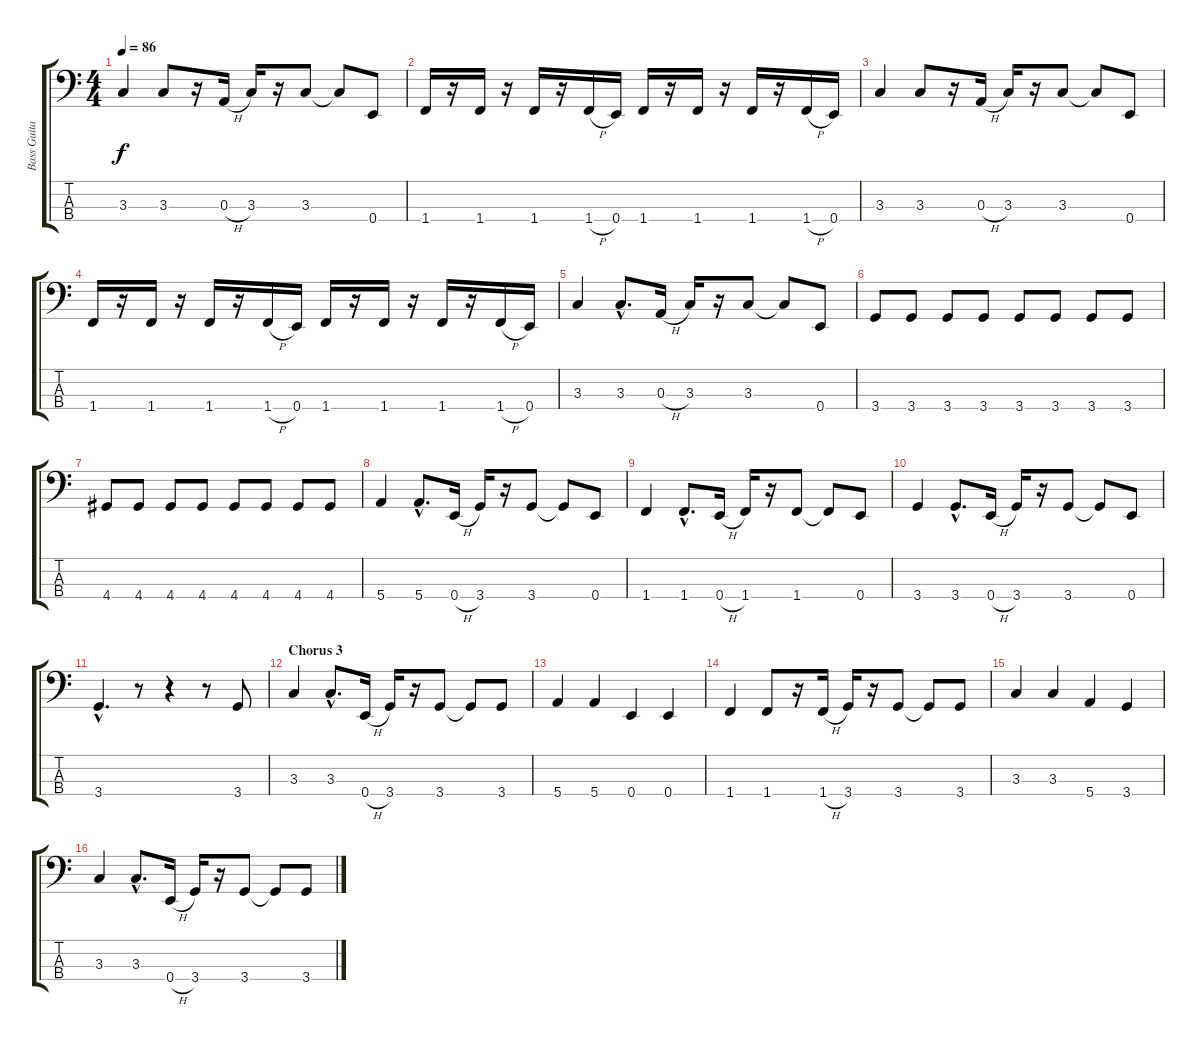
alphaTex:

\track ("Bass Guitar" "Bass Guita") {instrument electricbasspick}
\staff {score tabs}
\tuning (G2 D2 A1 E1) {hide}
\ts (4 4)
\tempo 86
\clef f4
\ks c
3.3.4{dy f} 3.3.8 r.16 0.3{h}.16 3.3.16 r.16 3.3.8 3.3{t}.8 0.4.8 |
1.4.16 r.16 1.4.16 r.16 1.4.16 r.16 1.4{h}.16 0.4.16 1.4.16 r.16 1.4.16 r.16 1.4.16 r.16 1.4{h}.16 0.4.16 |
3.3.4 3.3.8 r.16 0.3{h}.16 3.3.16 r.16 3.3.8 3.3{t}.8 0.4.8 |
1.4.16 r.16 1.4.16 r.16 1.4.16 r.16 1.4{h}.16 0.4.16 1.4.16 r.16 1.4.16 r.16 1.4.16 r.16 1.4{h}.16 0.4.16 |
3.3.4 3.3{hac}.8{d} 0.3{h}.16 3.3.16 r.16 3.3.8 3.3{t}.8 0.4.8 |
3.4.8 3.4.8 3.4.8 3.4.8 3.4.8 3.4.8 3.4.8 3.4.8 |
4.4.8 4.4.8 4.4.8 4.4.8 4.4.8 4.4.8 4.4.8 4.4.8 |
5.4.4 5.4{hac}.8{d} 0.4{h}.16 3.4.16 r.16 3.4.8 3.4{t}.8 0.4.8 |
1.4.4 1.4{hac}.8{d} 0.4{h}.16 1.4.16 r.16 1.4.8 1.4{t}.8 0.4.8 |
3.4.4 3.4{hac}.8{d} 0.4{h}.16 3.4.16 r.16 3.4.8 3.4{t}.8 0.4.8 |
3.4{hac}.4{d} r.8 r.4 r.8 3.4.8 |
\section ("" "Chorus 3")
3.3.4 3.3{hac}.8{d} 0.4{h}.16 3.4.16 r.16 3.4.8 3.4{t}.8 3.4.8 |
5.4.4 5.4.4 0.4.4 0.4.4 |
1.4.4 1.4.8 r.16 1.4{h}.16 3.4.16 r.16 3.4.8 3.4{t}.8 3.4.8 |
3.3.4 3.3.4 5.4.4 3.4.4 |
3.3.4 3.3{hac}.8{d} 0.4{h}.16 3.4.16 r.16 3.4.8 3.4{t}.8 3.4.8
